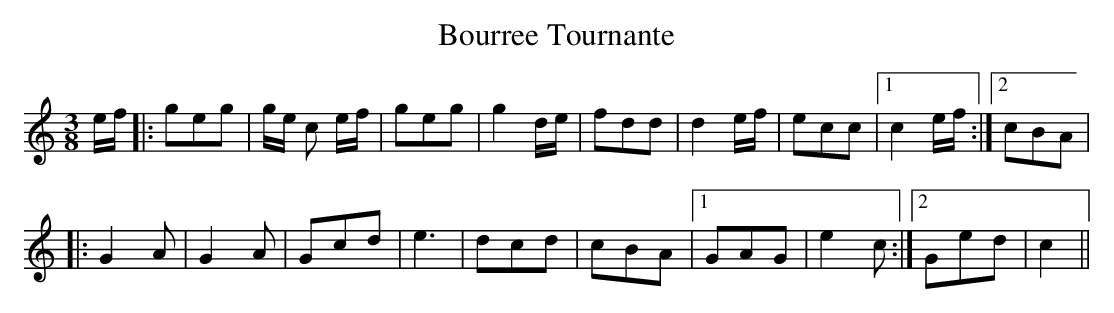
X:1
T:Bourree Tournante
L:1/8
M:3/8
K:C major
e/f/|:geg|g/e/ c e/f/|geg|g2 d/e/|fdd|d2 e/f/|ecc|1c2 e/f/:|2cBA|
|:G2A|G2A|Gcd|e3|dcd|cBA|1GAG|e2c:|2Ged|c2||
